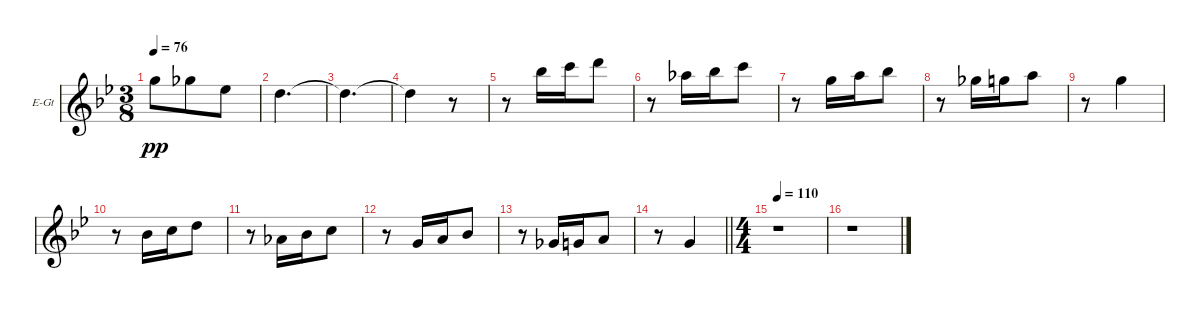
\defaultSystemsLayout 4
\bracketExtendMode groupsimilarinstruments
\firstSystemTrackNameOrientation horizontal
\otherSystemsTrackNameOrientation horizontal
\track ("Primo" "E-Gt") {instrument distortionguitar}
\staff {score}
\tuning (E4 B3 G3 D3 A2 E2)
\ts (3 8)
\tempo 76
\clef g2
\ks gminor
3.1.8{dy pp} 2.1.8 4.2.8 |
3.2.4{d} |
3.2{t}.4{d} |
3.2{t}.4 r.8 |
r.8 6.1.16 8.1.16 10.1.8 |
r.8 4.1.16 6.1.16 8.1.8 |
r.8 3.1.16 5.1.16 6.1.8 |
r.8 2.1.16 3.1.16 5.1.8 |
r.8 3.1.4 |
r.8 3.3.16 1.2.16 3.2.8 |
r.8 1.3.16 3.3.16 1.2.8 |
r.8 0.3.16 2.3.16 3.3.8 |
r.8 4.4.16 0.3.16 2.3.8 |
\barLineRight lightlight
r.8 0.3.4 |
\ts (4 4)
\tempo 110
r.1 |
r.1
